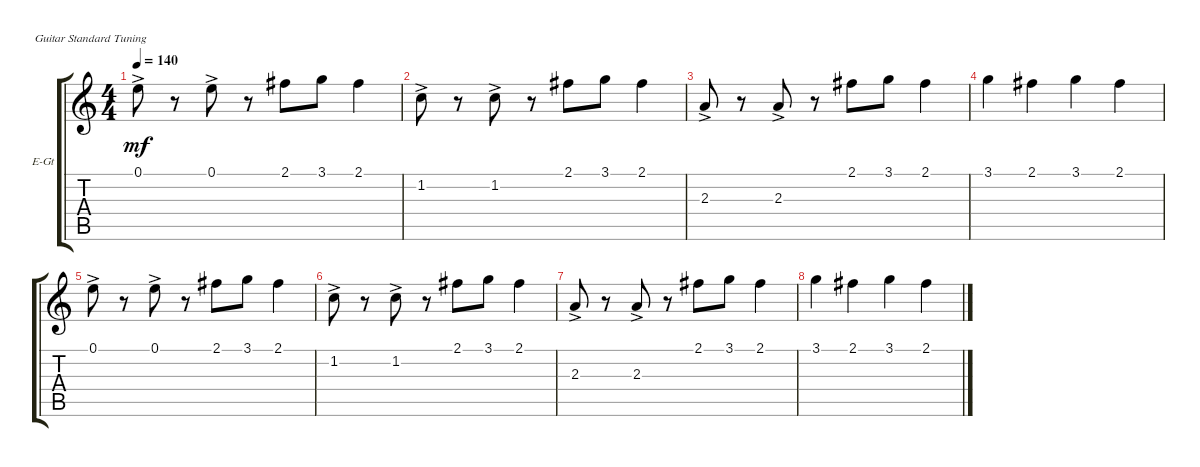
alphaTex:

\defaultSystemsLayout 4
\bracketExtendMode groupsimilarinstruments
\firstSystemTrackNameOrientation horizontal
\otherSystemsTrackNameOrientation horizontal
\track ("Electric Guitar (Drive)" "E-Gt") {instrument overdrivenguitar}
\staff {score tabs}
\tuning (E4 B3 G3 D3 A2 E2)
\ts (4 4)
\tempo 140
\clef g2
\ks c
0.1{ac}.8{dy mf instrument overdrivenguitar} r.8 0.1{ac}.8 r.8 2.1.8 3.1.8 2.1.4 |
1.2{ac}.8 r.8 1.2{ac}.8 r.8 2.1.8 3.1.8 2.1.4 |
2.3{ac}.8 r.8 2.3{ac}.8 r.8 2.1.8 3.1.8 2.1.4 |
3.1.4 2.1.4 3.1.4 2.1.4 |
0.1{ac}.8 r.8 0.1{ac}.8 r.8 2.1.8 3.1.8 2.1.4 |
1.2{ac}.8 r.8 1.2{ac}.8 r.8 2.1.8 3.1.8 2.1.4 |
2.3{ac}.8 r.8 2.3{ac}.8 r.8 2.1.8 3.1.8 2.1.4 |
3.1.4 2.1.4 3.1.4 2.1.4
